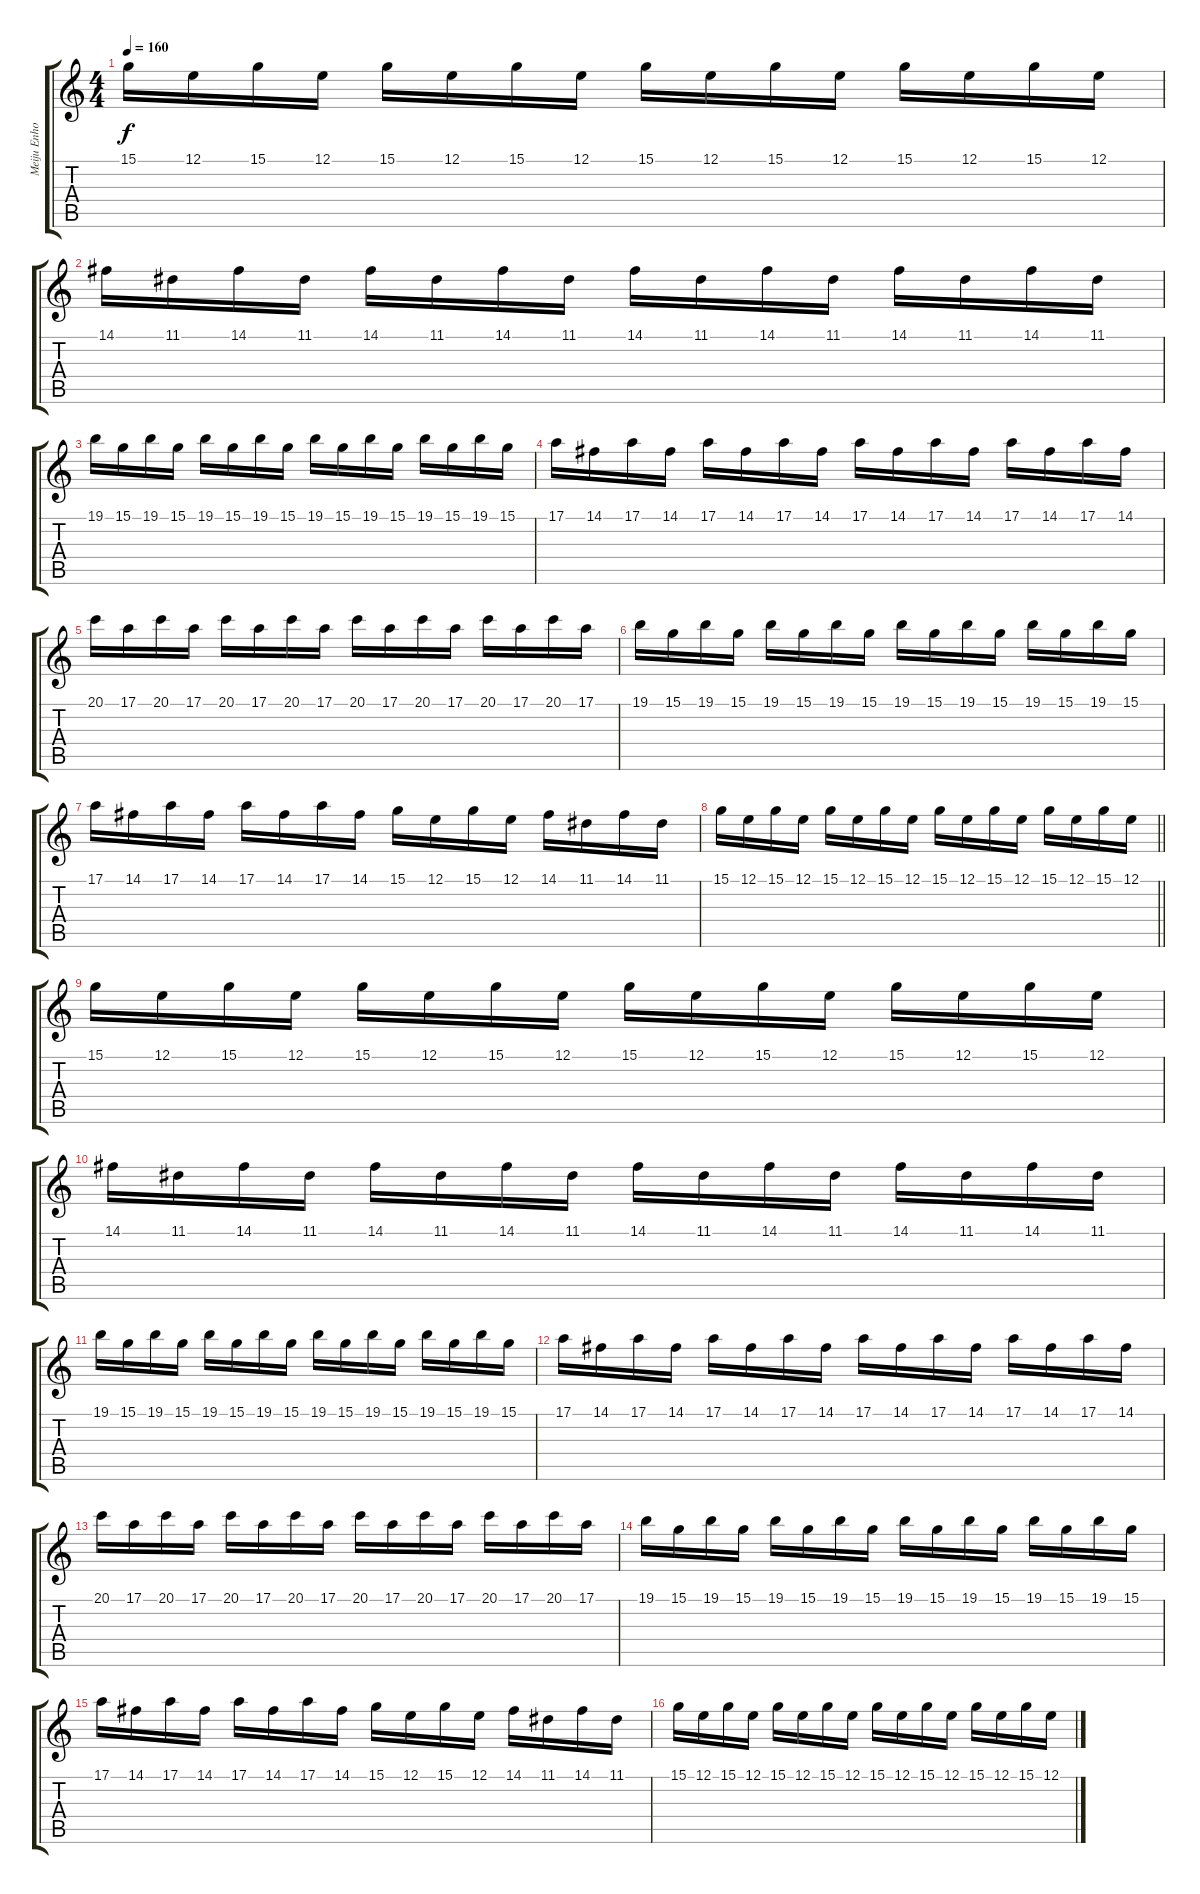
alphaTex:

\track ("Meiju Enho" "Meiju Enho") {instrument stringensemble1}
\staff {score tabs}
\tuning (E4 B3 G3 D3 A2 E2) {hide}
\ts (4 4)
\tempo 160
\clef g2
\ks c
15.1.16{dy f} 12.1.16 15.1.16 12.1.16 15.1.16 12.1.16 15.1.16 12.1.16 15.1.16 12.1.16 15.1.16 12.1.16 15.1.16 12.1.16 15.1.16 12.1.16 |
14.1.16 11.1.16 14.1.16 11.1.16 14.1.16 11.1.16 14.1.16 11.1.16 14.1.16 11.1.16 14.1.16 11.1.16 14.1.16 11.1.16 14.1.16 11.1.16 |
19.1.16 15.1.16 19.1.16 15.1.16 19.1.16 15.1.16 19.1.16 15.1.16 19.1.16 15.1.16 19.1.16 15.1.16 19.1.16 15.1.16 19.1.16 15.1.16 |
17.1.16 14.1.16 17.1.16 14.1.16 17.1.16 14.1.16 17.1.16 14.1.16 17.1.16 14.1.16 17.1.16 14.1.16 17.1.16 14.1.16 17.1.16 14.1.16 |
20.1.16 17.1.16 20.1.16 17.1.16 20.1.16 17.1.16 20.1.16 17.1.16 20.1.16 17.1.16 20.1.16 17.1.16 20.1.16 17.1.16 20.1.16 17.1.16 |
19.1.16 15.1.16 19.1.16 15.1.16 19.1.16 15.1.16 19.1.16 15.1.16 19.1.16 15.1.16 19.1.16 15.1.16 19.1.16 15.1.16 19.1.16 15.1.16 |
17.1.16 14.1.16 17.1.16 14.1.16 17.1.16 14.1.16 17.1.16 14.1.16 15.1.16 12.1.16 15.1.16 12.1.16 14.1.16 11.1.16 14.1.16 11.1.16 |
\barLineRight lightlight
15.1.16 12.1.16 15.1.16 12.1.16 15.1.16 12.1.16 15.1.16 12.1.16 15.1.16 12.1.16 15.1.16 12.1.16 15.1.16 12.1.16 15.1.16 12.1.16 |
15.1.16 12.1.16 15.1.16 12.1.16 15.1.16 12.1.16 15.1.16 12.1.16 15.1.16 12.1.16 15.1.16 12.1.16 15.1.16 12.1.16 15.1.16 12.1.16 |
14.1.16 11.1.16 14.1.16 11.1.16 14.1.16 11.1.16 14.1.16 11.1.16 14.1.16 11.1.16 14.1.16 11.1.16 14.1.16 11.1.16 14.1.16 11.1.16 |
19.1.16 15.1.16 19.1.16 15.1.16 19.1.16 15.1.16 19.1.16 15.1.16 19.1.16 15.1.16 19.1.16 15.1.16 19.1.16 15.1.16 19.1.16 15.1.16 |
17.1.16 14.1.16 17.1.16 14.1.16 17.1.16 14.1.16 17.1.16 14.1.16 17.1.16 14.1.16 17.1.16 14.1.16 17.1.16 14.1.16 17.1.16 14.1.16 |
20.1.16 17.1.16 20.1.16 17.1.16 20.1.16 17.1.16 20.1.16 17.1.16 20.1.16 17.1.16 20.1.16 17.1.16 20.1.16 17.1.16 20.1.16 17.1.16 |
19.1.16 15.1.16 19.1.16 15.1.16 19.1.16 15.1.16 19.1.16 15.1.16 19.1.16 15.1.16 19.1.16 15.1.16 19.1.16 15.1.16 19.1.16 15.1.16 |
17.1.16 14.1.16 17.1.16 14.1.16 17.1.16 14.1.16 17.1.16 14.1.16 15.1.16 12.1.16 15.1.16 12.1.16 14.1.16 11.1.16 14.1.16 11.1.16 |
15.1.16 12.1.16 15.1.16 12.1.16 15.1.16 12.1.16 15.1.16 12.1.16 15.1.16 12.1.16 15.1.16 12.1.16 15.1.16 12.1.16 15.1.16 12.1.16
